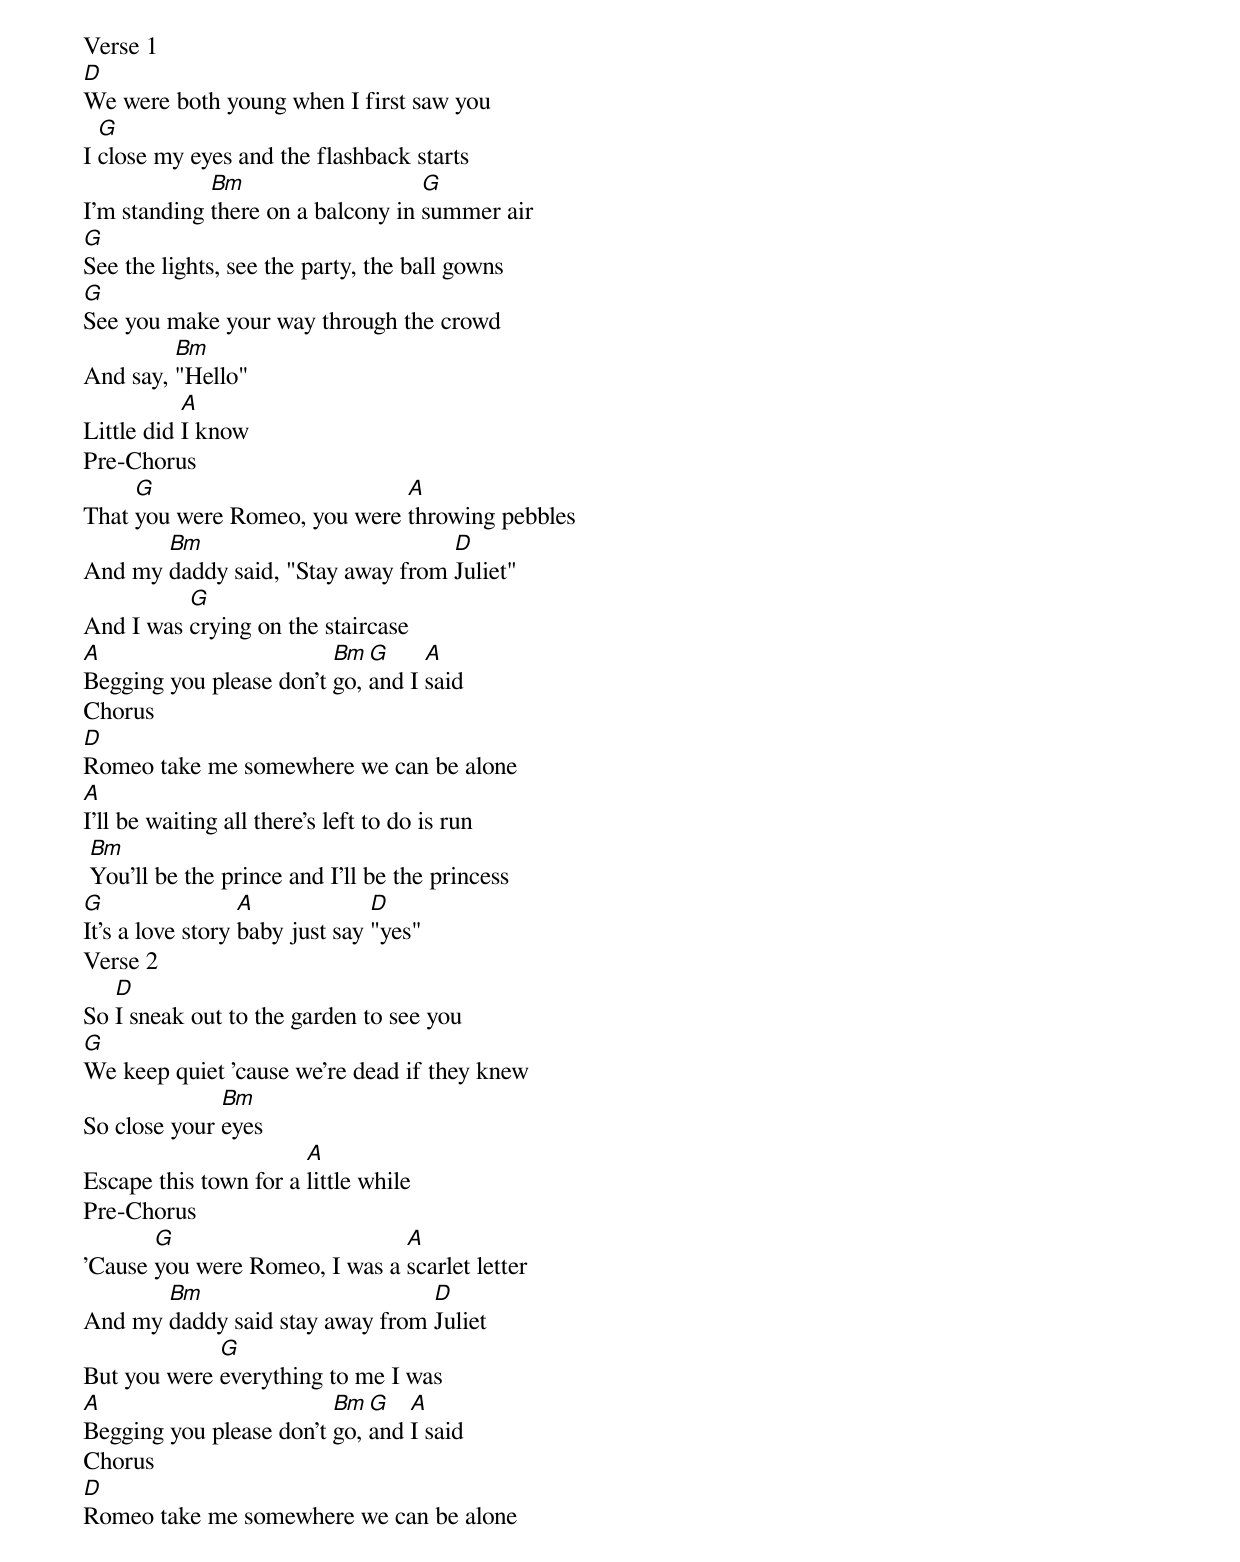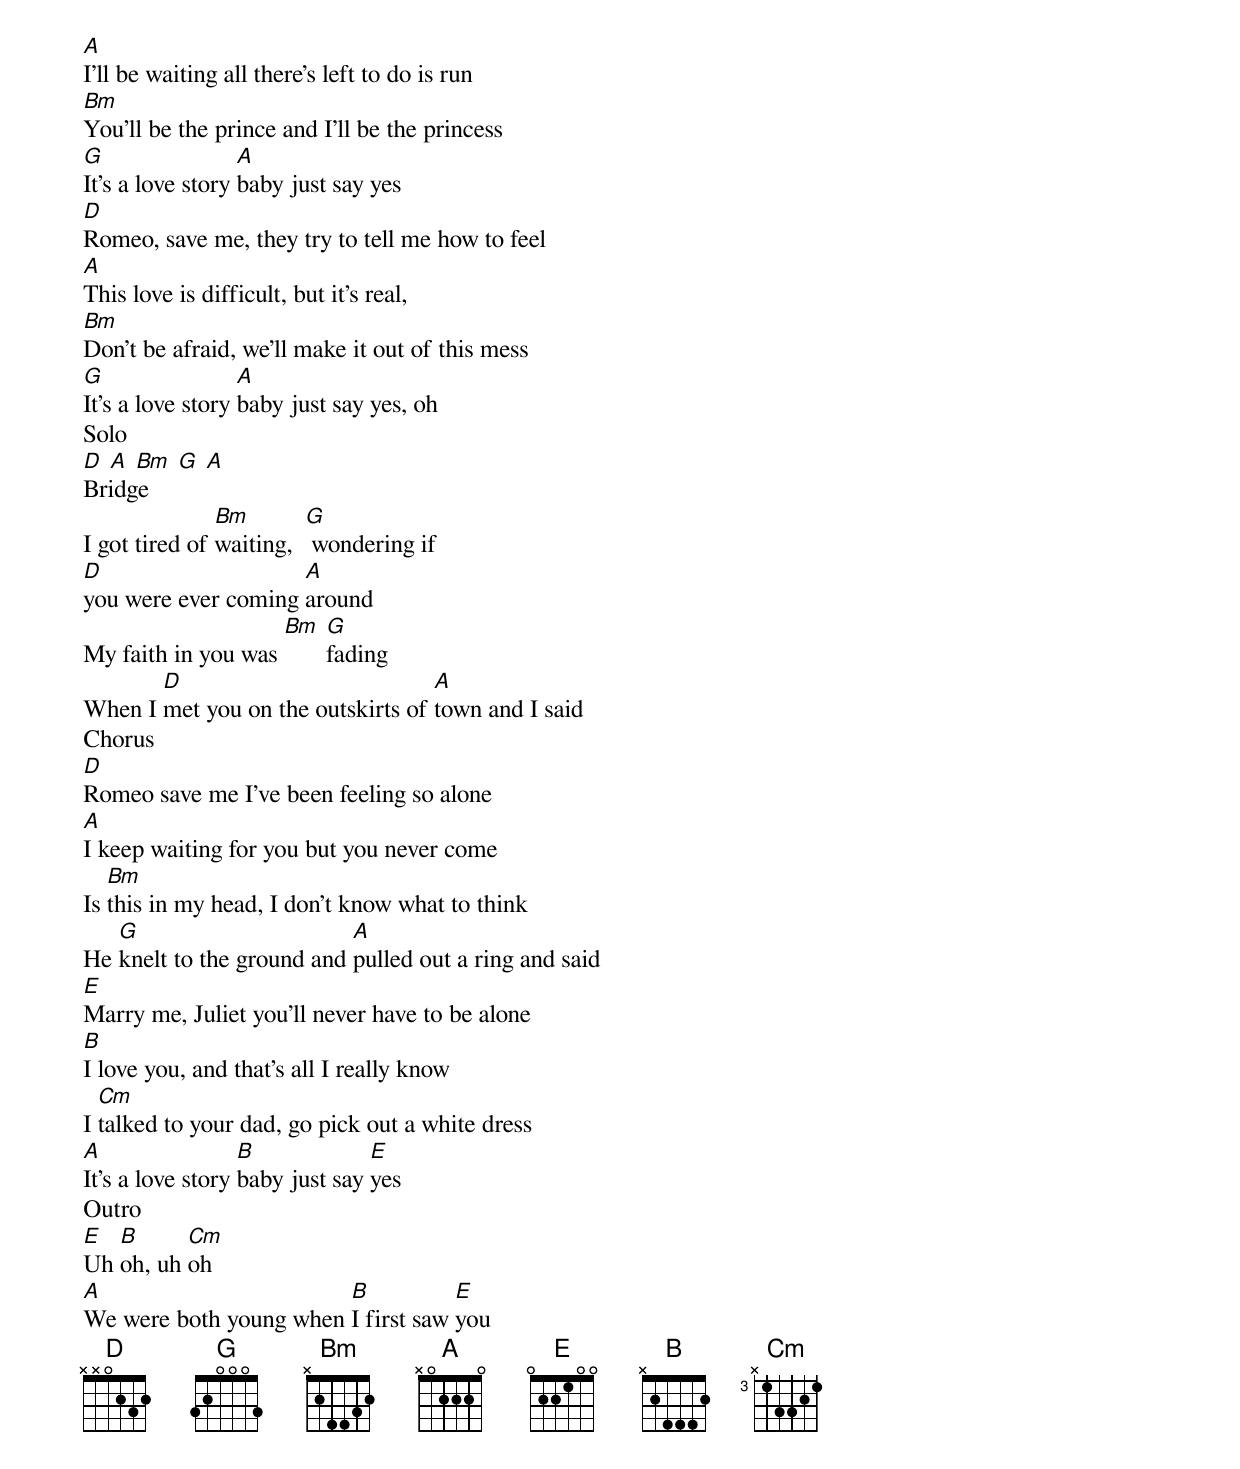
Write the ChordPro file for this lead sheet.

Verse 1
[D]We were both young when I first saw you
I [G]close my eyes and the flashback starts
I'm standing [Bm]there on a balcony in [G]summer air
[G]See the lights, see the party, the ball gowns
[G]See you make your way through the crowd
And say, [Bm]"Hello"
Little did [A]I know
Pre-Chorus
That [G]you were Romeo, you were [A]throwing pebbles
And my [Bm]daddy said, "Stay away from [D]Juliet"
And I was [G]crying on the staircase
[A]Begging you please don't [Bm]go, [G]and I [A]said
Chorus
[D]Romeo take me somewhere we can be alone
[A]I'll be waiting all there's left to do is run
 [Bm]You'll be the prince and I'll be the princess
[G]It's a love story [A]baby just say [D]"yes"
Verse 2
So [D]I sneak out to the garden to see you
[G]We keep quiet 'cause we're dead if they knew
So close your [Bm]eyes
Escape this town for a [A]little while
Pre-Chorus
'Cause [G]you were Romeo, I was a [A]scarlet letter
And my [Bm]daddy said stay away from [D]Juliet
But you were [G]everything to me I was
[A]Begging you please don't [Bm]go, [G]and [A]I said
Chorus
[D]Romeo take me somewhere we can be alone
[A]I'll be waiting all there's left to do is run
[Bm]You'll be the prince and I'll be the princess
[G]It's a love story [A]baby just say yes
[D]Romeo, save me, they try to tell me how to feel
[A]This love is difficult, but it's real,
[Bm]Don't be afraid, we'll make it out of this mess
[G]It's a love story [A]baby just say yes, oh
Solo
[D] [A] [Bm] [G] [A]
Bridge
I got tired of [Bm]waiting,  [G] wondering if
[D]you were ever coming [A]around
My faith in you was [Bm] [G]fading
When I [D]met you on the outskirts of [A]town and I said
Chorus
[D]Romeo save me I've been feeling so alone
[A]I keep waiting for you but you never come
Is [Bm]this in my head, I don't know what to think
He [G]knelt to the ground and [A]pulled out a ring and said
[E]Marry me, Juliet you'll never have to be alone
[B]I love you, and that's all I really know
I [Cm]talked to your dad, go pick out a white dress
[A]It's a love story [B]baby just say [E]yes
Outro
[E]Uh [B]oh, uh [Cm]oh
[A]We were both young when [B]I first saw [E]you
